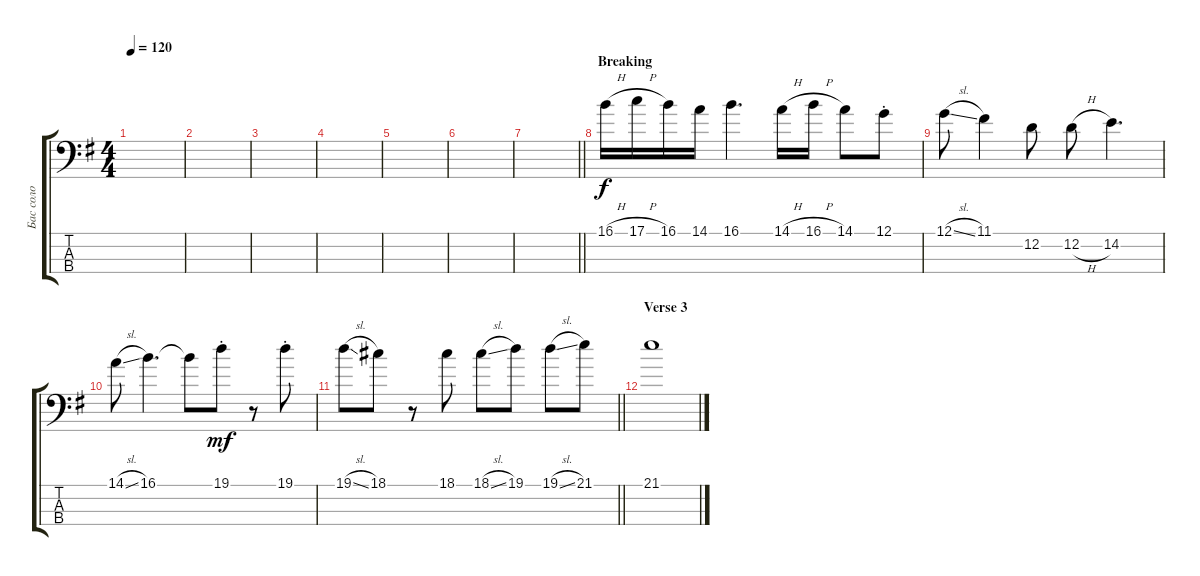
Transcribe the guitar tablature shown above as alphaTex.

\track ("Бас соло" "Бас соло") {instrument electricbassfinger}
\staff {score tabs}
\tuning (G2 D2 A1 E1) {hide}
\ts (4 4)
\tempo 120
\clef f4
\ks eminor
|
|
|
|
|
|
\barLineRight lightlight
|
\section ("" "Breaking")
16.1{h}.16 17.1{h}.16 16.1.16 14.1.16 16.1.4{d} 14.1{h}.16 16.1{h}.16 14.1.8 12.1{st}.8 |
12.1{sl}.8 11.1.4 12.2.8 12.2{h}.8 14.2.4{d} |
14.1{sl}.8 16.1.4{d} 16.1{t}.8{dy f} 19.1{st}.8{dy mf} r.8 19.1{st}.8 |
\barLineRight lightlight
19.1{sl}.8 18.1.8 r.8 18.1.8 18.1{sl}.8 19.1.8 19.1{sl}.8 21.1.8 |
\section ("" "Verse 3")
21.1.1
